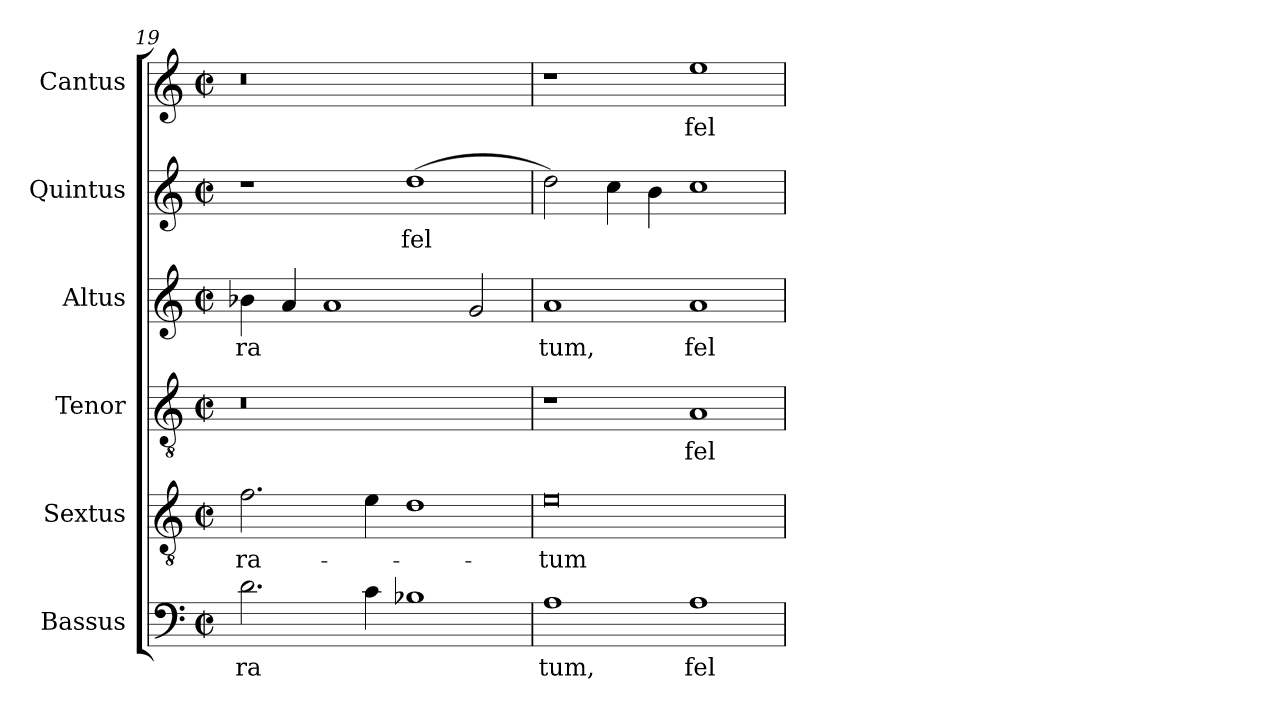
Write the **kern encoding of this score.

**kern	**text	**kern	**text	**kern	**text	**kern	**text	**kern	**text	**kern	**text
*part6	*part6	*part5	*part5	*part4	*part4	*part3	*part3	*part2	*part2	*part1	*part1
*staff6	*staff6	*staff5	*staff5	*staff4	*staff4	*staff3	*staff3	*staff2	*staff2	*staff1	*staff1
*I"Bassus	*	*I"Sextus	*	*I"Tenor	*	*I"Altus	*	*I"Quintus	*	*I"Cantus	*
*clefF4	*	*clefGv2	*	*clefGv2	*	*clefG2	*	*clefG2	*	*clefG2	*
*M2/2	*	*M2/2	*	*M2/2	*	*M2/2	*	*M2/2	*	*M2/2	*
*met(c|)	*	*met(c|)	*	*met(c|)	*	*met(c|)	*	*met(c|)	*	*met(c|)	*
=19	=19	=19	=19	=19	=19	=19	=19	=19	=19	=19	=19
!	!LO:LY:b:cj	!	!LO:LY:b:cj	!	!	!	!LO:LY:b:cj	!	!	!	!
2.d\	ra	2.f\	-ra-	0r	.	4b-\	ra	1r	.	0r	.
.	.	.	.	.	.	4a/	.	.	.	.	.
.	.	.	.	.	.	1a	.	.	.	.	.
4c\	.	4e\	.	.	.	.	.	.	.	.	.
!	!	!	!	!	!	!	!	!	!LO:LY:b:cj	!	!
1B-X	.	1d	.	.	.	.	.	(>1dd	fel	.	.
.	.	.	.	.	.	2g/	.	.	.	.	.
=20	=20	=20	=20	=20	=20	=20	=20	=20	=20	=20	=20
!	!LO:LY:b:cj	!	!LO:LY:b	!	!	!	!LO:LY:b:cj	!	!	!	!
1A	tum,	0e	-tum	1r	.	1a	tum,	2dd\)	.	1r	.
.	.	.	.	.	.	.	.	4cc\	.	.	.
.	.	.	.	.	.	.	.	4b\	.	.	.
!	!LO:LY:b:cj	!	!	!	!LO:LY:b:cj	!	!LO:LY:b:cj	!	!	!	!LO:LY:b:cj
1A	fel	.	.	1A	fel-	1a	fel	1cc	.	1ee	fel-
=	=	=	=	=	=	=	=	=	=	=	=
*-	*-	*-	*-	*-	*-	*-	*-	*-	*-	*-	*-
